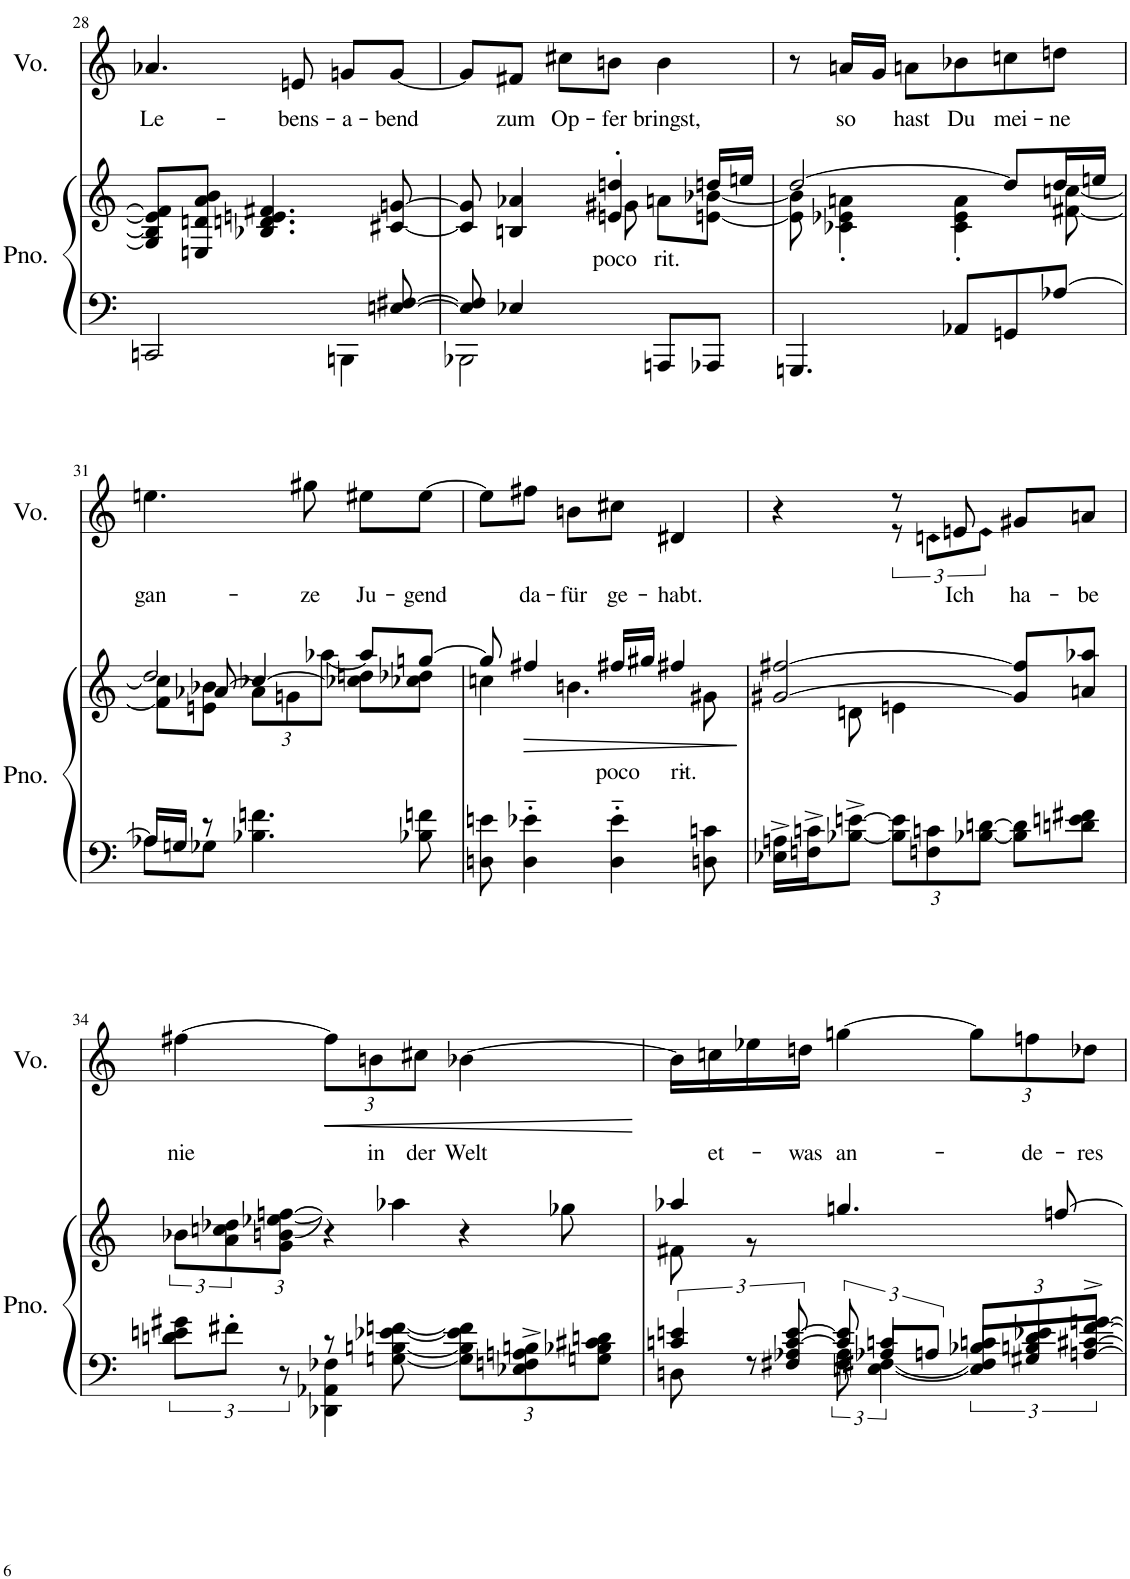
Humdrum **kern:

**kern	**kern	**text	**kern	**text	**dynam
*part2	*part2	*part2	*part1	*part1	*part1
*staff3	*staff2	*staff2	*staff1	*staff1	*staff1
*I"Piano	*	*	*I"Voz	*	*
*I'Pno.	*	*	*I'Vo.	*	*
!!LO:PB:g=z
*clefF4	*clefG2	*	*clefG2	*	*
*k[]	*k[]	*	*k[]	*	*
*M3/4	*M3/4	*	*M3/4	*	*
=28	=28	=28	=28	=28	=28
*^	*	*	*	*	*
!	!	!	!	!	!LO:LY:b	!
2CCn/	2ryy	8G/] 8B/] 8e-/] 8f/]L	.	4.a-X/	Le-	.
.	.	8En/ 8dn/ 8a/ 8b/J	.	.	.	.
.	.	4.B-X/ 4.dn/ 4.en/ 4.f#X/	.	.	.	.
!	!	!	!	!	!LO:LY:b	!
.	.	.	.	8en/	-bens-	.
!	!	!	!	!	!LO:LY:b	!
8ryy	4BBBn\	.	.	8gn/L	-a-	.
!	!	!	!	!	!LO:LY:b	!
[8En/ [8F#X/	.	[8C#X/ [8gn/	.	[8g/J	-bend	.
=29	=29	=29	=29	=29	=29	=29
*	*	*^	*	*	*	*
8E/] 8F#/]	2BBB-X\	8C#/] 8g/]	4.ryy	.	8g/L]	.	.
!	!	!	!	!	!	!LO:LY:b	!
4E-X/	.	4Bn/ 4a-X/	.	.	8f#X/J	zum	.
!	!	!	!	!	!	!LO:LY:b	!
.	.	.	.	.	8c#X\L	Op-	.
!	!	!	!	!LO:LY:b	!	!LO:LY:b	!
8ryy	.	4en/' 4ddn/'	8g#X\	poco	8bn\J	-fer	.
!	!	!	!	!LO:LY:b	!	!LO:LY:b	!
8AAAn/L	4ryy	.	8an\L	rit.	4b\	bringst,	.
8AAA-X/J	.	16ddn/LL	[8en\ [8b-X\J	.	.	.	.
.	.	16een/JJ	.	.	.	.	.
*v	*v	*	*	*	*	*	*
=30	=30	=30	=30	=30	=30	=30
4.GGGn/	[2dd/	8e\] 8b-\]	.	8r	.	.
!	!	!	!	!	!LO:LY:b	!
.	.	4c-X\' 4e-X\' 4an\'	.	16an/LL	so	.
.	.	.	.	16g/JJ	.	.
!	!	!	!	!	!LO:LY:b	!
.	.	.	.	8an\L	hast	.
!	!	!	!	!	!LO:LY:b	!
8AA-X/L	.	4c-\' 4e-\' 4a\'	.	8b-X\	Du	.
!	!	!	!	!	!LO:LY:b	!
8GGn/	8dd/L]	.	.	8ccn\	mei-	.
!	!	!	!	!	!LO:LY:b	!
[8A-X/J	16dd/L	[8f#X\ [8ccn\	.	8ddn\J	-ne	.
.	16een/JJ	.	.	.	.	.
!!LO:LB:g=z
=31	=31	=31	=31	=31	=31	=31
*^	*	*^	*	*	*	*
!	!	!	!	!	!	!	!LO:LY:b	!
16A-/LL]	8A-X\L	8ryy	8f#\] 8cc\]L	2dd/	.	4.een\	gan-	.
16Gn/JJ	.	.	.	.	.	.	.	.
8r	8G-X\J	[8a-X/	8en\ 8b-X\J	.	.	.	.	.
*	*	*Xbrackettup	*	*	*	*	*	*
4.B-X\ 4.fn\	2ryy	12a-\L]	[4cc-X/	.	.	.	.	.
.	.	12gn\	.	.	.	.	.	.
!	!	!	!	!	!	!	!LO:LY:b	!
.	.	.	.	.	.	8gg#X\	-ze	.
.	.	[12aa-X\J	.	.	.	.	.	.
!	!	!	!	!	!	!	!LO:LY:b	!
.	.	8aa-/L]	8cc-X\] 8ddn\L	4ryy	.	8ee#X\L	Ju-	.
!	!	!	!	!	!	!	!LO:LY:b	!
8B-X\ 8fn\	.	[8ggn/J	8cc-X\ 8dd-X\J	.	.	[8ee#\J	-gend	.
*v	*v	*	*	*	*	*	*	*
*	*	*v	*v	*	*	*	*
=32	=32	=32	=32	=32	=32	=32
8Dn\ 8en\	8gg/]	4ccn\	.	8ee#\L]	.	.
!	!	!	!	!	!LO:LY:b	!
4D\'~ 4e-X\'~	4ff#X/	.	.	8ff#X\J	da-	.
!	!	!	!	!	!LO:LY:b	!
.	.	4.bn\	.	8bn\L	-für	.
!	!	!	!LO:LY:b	!	!LO:LY:b	!
4D\'~ 4e-\'~	16ff#X/LL	.	poco	8c#X\J	ge-	.
.	16gg#X/JJ	.	.	.	.	.
!	!	!	!LO:LY:b	!	!LO:LY:b	!
.	4ff#X/	.	rit.-	4d#X/	-habt.	.
8Dn\ 8cn\	.	8g#X\	.	.	.	.
=33	=33	=33	=33	=33	=33	=33
*	*	*	*	*^	*	*
16E-X\^ 16An\^LL	[2g#X/ [2ff#X/	8ryy	.	4r	4ryy	.	.
16Fn\^ 16cn\^J	.	.	.	.	.	.	.
[8B-X\^ [8en\^J	.	8dn\	.	.	.	.	.
*Xbrackettup	*	*	*	*	*	*	*
12B-\] 12e\]L	.	4en\	.	8r	12r	.	.
12Fn\ 12cn\	.	.	.	.	12dn\L	.	.
!	!	!	!	!	!	!LO:LY:b	!
.	.	.	.	8en/	.	Ich	.
[12B-X\ [12dn\J	.	.	.	.	12e\J	.	.
!	!	!	!	!	!	!LO:LY:b	!
8B-\] 8d\]L	8g#/] 8ff#/]L	4ryy	.	8g#X/L	4ryy	ha-	.
!	!	!	!	!	!	!LO:LY:b	!
8dn\ 8en\ 8f#X\J	8an/ 8aa-X/J	.	.	8an/J	.	-be	.
*	*v	*v	*	*	*	*	*
*	*	*	*v	*v	*	*
!!LO:LB:g=z
=34	=34	=34	=34	=34	=34
*brackettup	*brackettup	*	*	*	*
*^	*	*	*	*	*
!	!	!	!	!	!LO:LY:b	!
12dn\ 12en\ 12g#X\L	4ryy	12b-X\L	.	[4ff#X\	nie	.
12f#X'\J	.	12a\ 12ccn\ 12dd-X\	.	.	.	.
12r	.	12g\ [12bn\ [12ee-X\ [12ffn\J	.	.	.	.
*	*	*	*	*Xbrackettup	*	*
!	!	!	!	!	!	!LO:HP:b
8r	4DD-X\ 4AA-X\ 4F-X\	4r	.	12ff#\L]	.	<
!	!	!	!	!	!LO:LY:b	!
.	.	.	.	12bn\	in	.
[8Gn\ [8Bn\ [8e-X\ [8fn\	.	.	.	.	.	.
!	!	!	!	!	!LO:LY:b	!
.	.	.	.	12c#X\J	der	.
*Xbrackettup	*	*	*	*	*	*
!	!	!	!	!	!LO:LY:b	!
12G\] 12B\] 12e-\] 12f\]L	4.ryy	4aa-X\	.	[4b-X\	Welt	.
12E-X\^ 12Fn\^ 12An\^ 12Bn\^	.	.	.	.	.	.
12Gn\ 12B-X\ 12C#X\ 12dn\J	.	.	.	.	.	.
4.ryy	.	4r	.	4.ryy	.	[
.	4ryy	.	.	.	.	.
.	.	8gg-X\	.	.	.	.
*v	*v	*	*	*	*	*
=35	=35	=35	=35	=35	=35
*brackettup	*	*	*	*	*
*^	*^	*	*	*	*
*	*^	*	*	*	*	*	*
6cn/ 6en/	3ryy	8Dn\	4aa-X/	8f#X\	.	16b-\LL]	.	.
!	!	!	!	!	!	!	!LO:LY:b	!
.	.	.	.	.	.	16ccn\	et-	.
.	.	8r	.	8r	.	16ee-X\	.	.
12F#X/ 12A-X/ [12c/ [12e/	.	.	.	.	.	.	.	.
!	!	!	!	!	!	!	!LO:LY:b	!
.	.	.	.	.	.	16ddn\JJ	-was	.
!	!	!	!	!	!	!	!LO:LY:b	!
12c/] 12e/]	.	12F#\ 12A-\	4.ggn/	2ryy	.	[4ggn\	an-	.
12A-X/L	4cn/	[6En\ [6F#X\	.	.	.	.	.	.
12An/J	.	.	.	.	.	.	.	.
*Xbrackettup	*	*brackettup	*	*	*	*	*	*
12B-X/ 12cn/L	.	12E/] 12F#/]L	.	.	.	12gg\L]	.	.
!	!	!	!	!	!	!	!LO:LY:b	!
12d/ 12e-X/	6ryy	12G#X/ 12Bn/	.	.	.	12ffn\	-de-	.
.	.	.	[8ffn/	.	.	.	.	.
!	!	!	!	!	!	!	!LO:LY:b	!
[12f/^ [12gn/^J	.	[12An/ [12C#X/J	.	.	.	12dd-X\J	-res	.
*v	*v	*v	*	*	*	*	*	*
*	*v	*v	*	*	*	*
=	=	=	=	=	=
*-	*-	*-	*-	*-	*-
